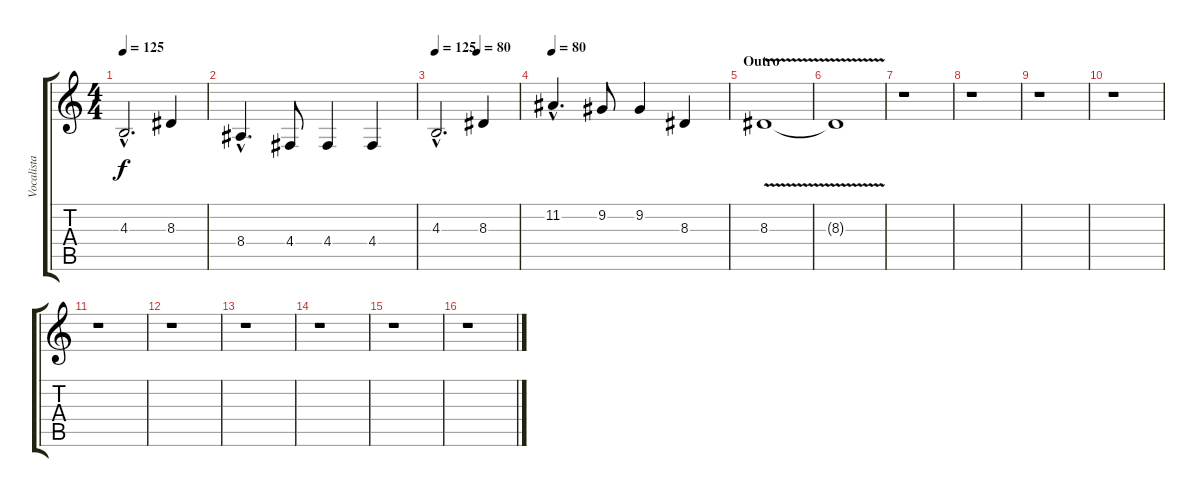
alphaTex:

\track ("Vocalista" "Vocalista") {instrument lead6voice}
\staff {score tabs}
\tuning (E4 B3 G3 D3 A2 E2) {hide}
\ts (4 4)
\tempo 125
\clef g2
\ks c
4.3{hac}.2{d dy f} 8.3.4 |
8.4{hac}.4{d} 4.4.8 4.4.4 4.4.4 |
\tempo 125
\tempo (80 0.5)
4.3{hac}.2{d} 8.3.4 |
\tempo 80
11.2{hac}.4{d} 9.2.8 9.2.4 8.3.4 |
\section ("" "Outro")
8.3{v}.1 |
8.3{t}.1 |
r.1 |
r.1 |
r.1 |
r.1 |
r.1 |
r.1 |
r.1 |
r.1 |
r.1 |
r.1
